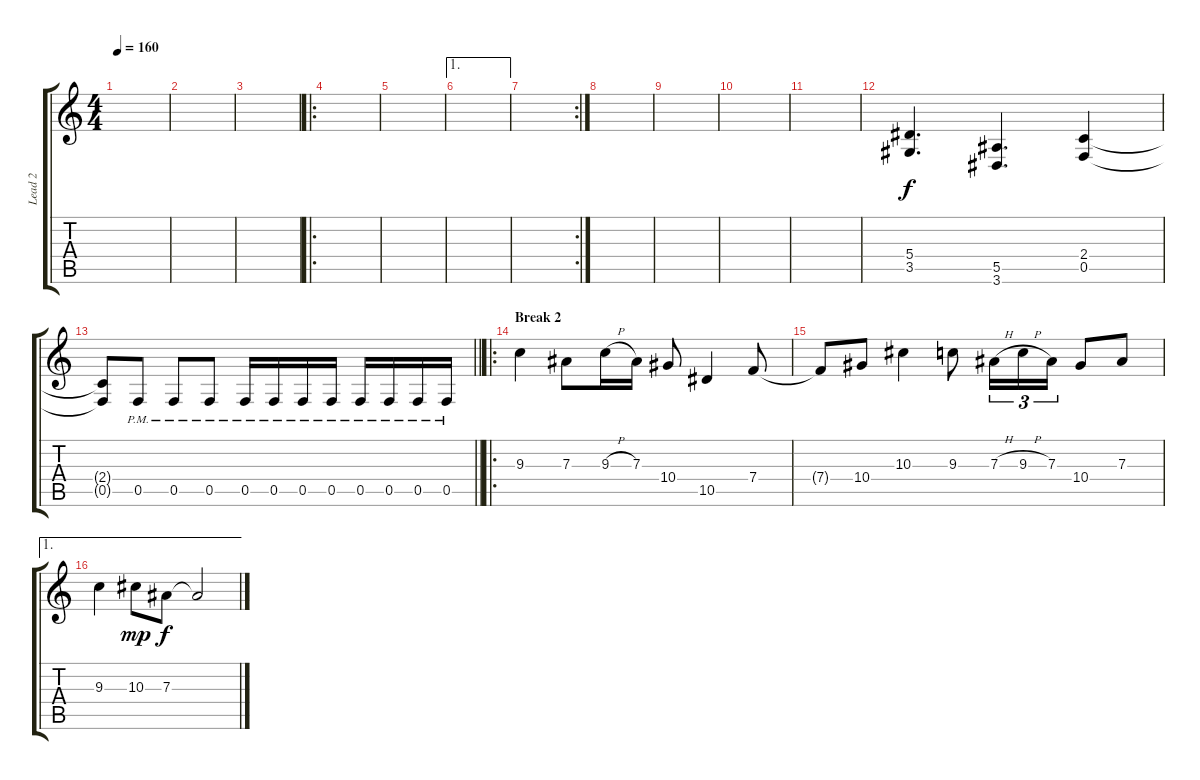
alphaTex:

\track ("Lead 2" "Lead 2") {instrument distortionguitar}
\staff {score tabs}
\tuning (C4 G3 Eb3 Bb2 F2 C2) {hide}
\ts (4 4)
\tempo 160
\clef g2
\ks c
|
|
|
\ro
|
|
\ae 1
|
\rc 2
|
|
|
|
|
(5.4 3.5).4{d} (5.5 3.6).4{d} (2.4 0.5).4 |
\barLineRight lightlight
(2.4{t} 0.5{t}).8 0.5{pm}.8 0.5{pm}.8 0.5{pm}.8 0.5{pm}.16 0.5{pm}.16 0.5{pm}.16 0.5{pm}.16 0.5{pm}.16 0.5{pm}.16 0.5{pm}.16 0.5{pm}.16 |
\ro
\section ("" "Break 2")
9.3.4 7.3.8 9.3{h}.16 7.3.16 10.4.8 10.5.4 7.4.8 |
7.4{t}.8 10.4.8 10.3.4 9.3.8 7.3{h}.16{tu (3 2)} 9.3{h}.16{tu (3 2)} 7.3.16{tu (3 2)} 10.4.8 7.3.8 |
\ae 1
9.3.4 10.3.8{dy mp} 7.3.8{dy f} 7.3{t}.2
